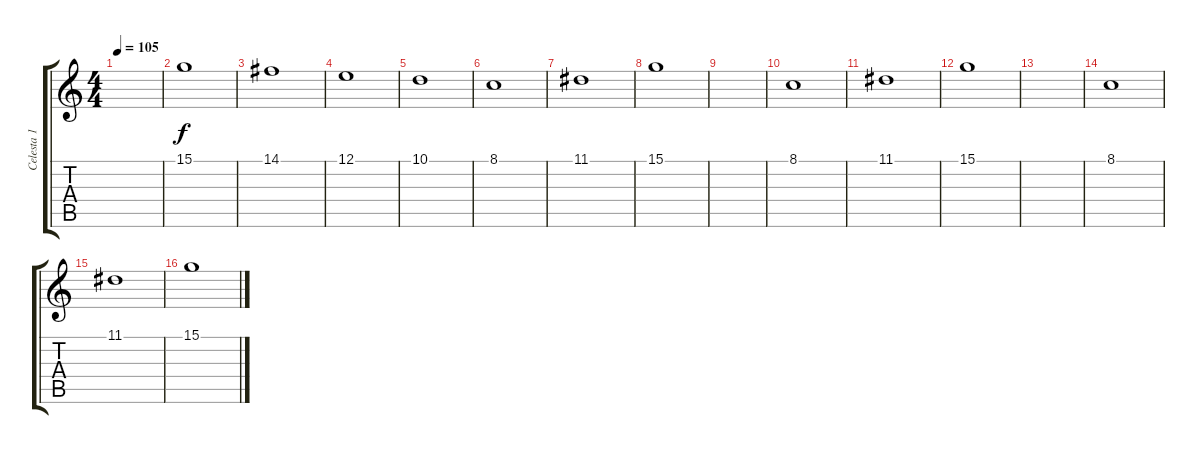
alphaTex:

\track ("Celesta 1" "Celesta 1") {instrument celesta}
\staff {score tabs}
\tuning (E4 B3 G3 D3 A2 E2) {hide}
\ts (4 4)
\tempo 105
\clef g2
\ks c
|
15.1.1{volume 16} |
14.1.1 |
12.1.1 |
10.1.1 |
8.1.1 |
11.1.1 |
15.1.1 |
|
8.1.1 |
11.1.1 |
15.1.1 |
|
8.1.1 |
11.1.1 |
15.1.1
